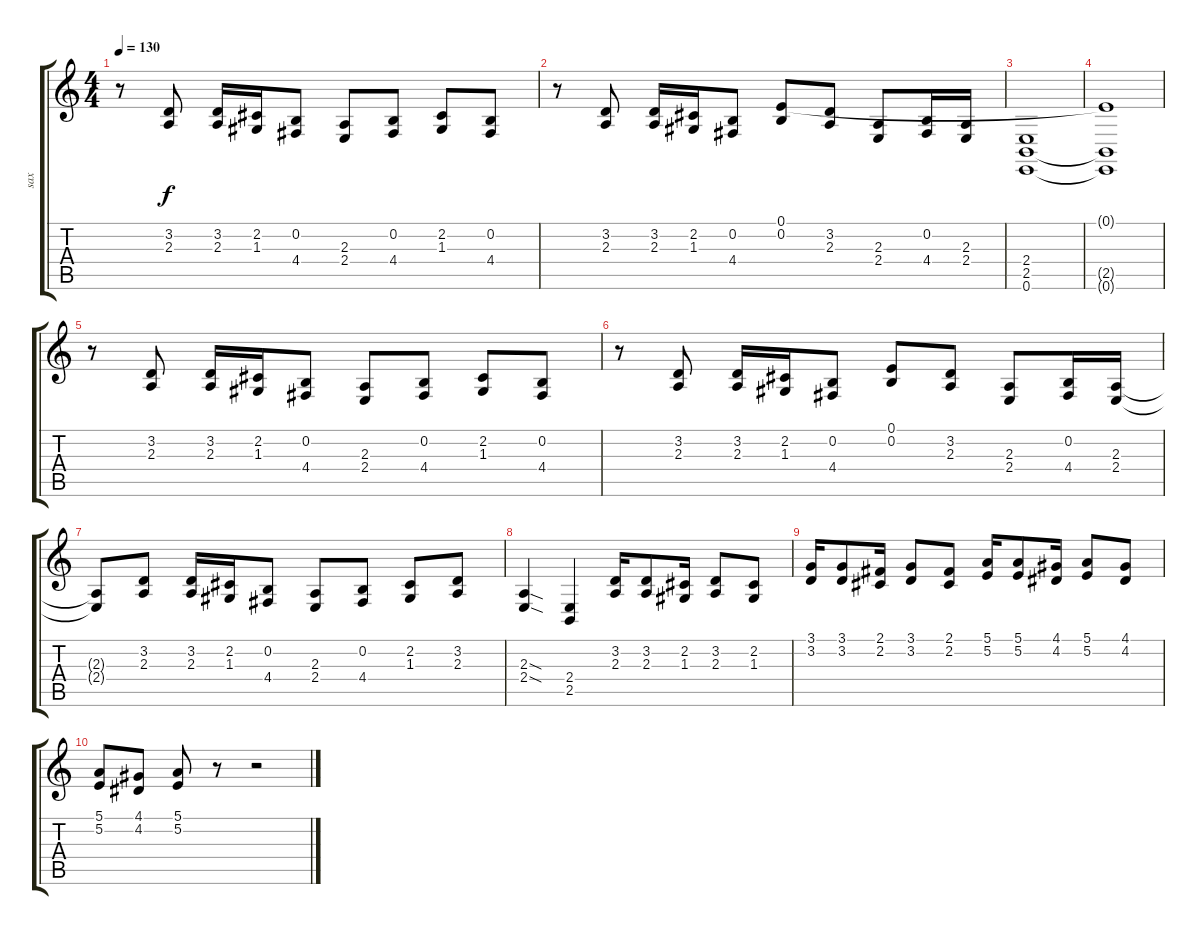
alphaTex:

\track ("sax" "sax") {instrument altosax}
\staff {score tabs}
\tuning (E4 B3 G3 D3 A2 E2) {hide}
\ts (4 4)
\tempo 130
\clef g2
\ks c
r.8{dy f} (3.2 2.3).8 (3.2 2.3).16 (2.2 1.3).16 (0.2 4.4).8 (2.3 2.4).8 (0.2 4.4).8 (2.2 1.3).8 (0.2 4.4).8 |
r.8 (3.2 2.3).8 (3.2 2.3).16 (2.2 1.3).16 (0.2 4.4).8 (0.1 0.2).8 (3.2 2.3).8 (2.3 2.4).8 (0.2 4.4).16 (2.3 2.4).16 |
(2.4 2.5 0.6).1 |
(0.1{t} 2.5{t} 0.6{t}).1 |
r.8 (3.2 2.3).8 (3.2 2.3).16 (2.2 1.3).16 (0.2 4.4).8 (2.3 2.4).8 (0.2 4.4).8 (2.2 1.3).8 (0.2 4.4).8 |
r.8 (3.2 2.3).8 (3.2 2.3).16 (2.2 1.3).16 (0.2 4.4).8 (0.1 0.2).8 (3.2 2.3).8 (2.3 2.4).8 (0.2 4.4).16 (2.3 2.4).16 |
(2.3{t} 2.4{t}).8 (3.2 2.3).8 (3.2 2.3).16 (2.2 1.3).16 (0.2 4.4).8 (2.3 2.4).8 (0.2 4.4).8 (2.2 1.3).8 (3.2 2.3).8 |
(2.3{sod} 2.4{sod}).4 (2.4 2.5).4 (3.2 2.3).16 (3.2 2.3).8 (2.2 1.3).16 (3.2 2.3).8 (2.2 1.3).8 |
(3.1 3.2).16 (3.1 3.2).8 (2.1 2.2).16 (3.1 3.2).8 (2.1 2.2).8 (5.1 5.2).16 (5.1 5.2).8 (4.1 4.2).16 (5.1 5.2).8 (4.1 4.2).8 |
(5.1 5.2).8 (4.1 4.2).8 (5.1 5.2).8 r.8 r.2
